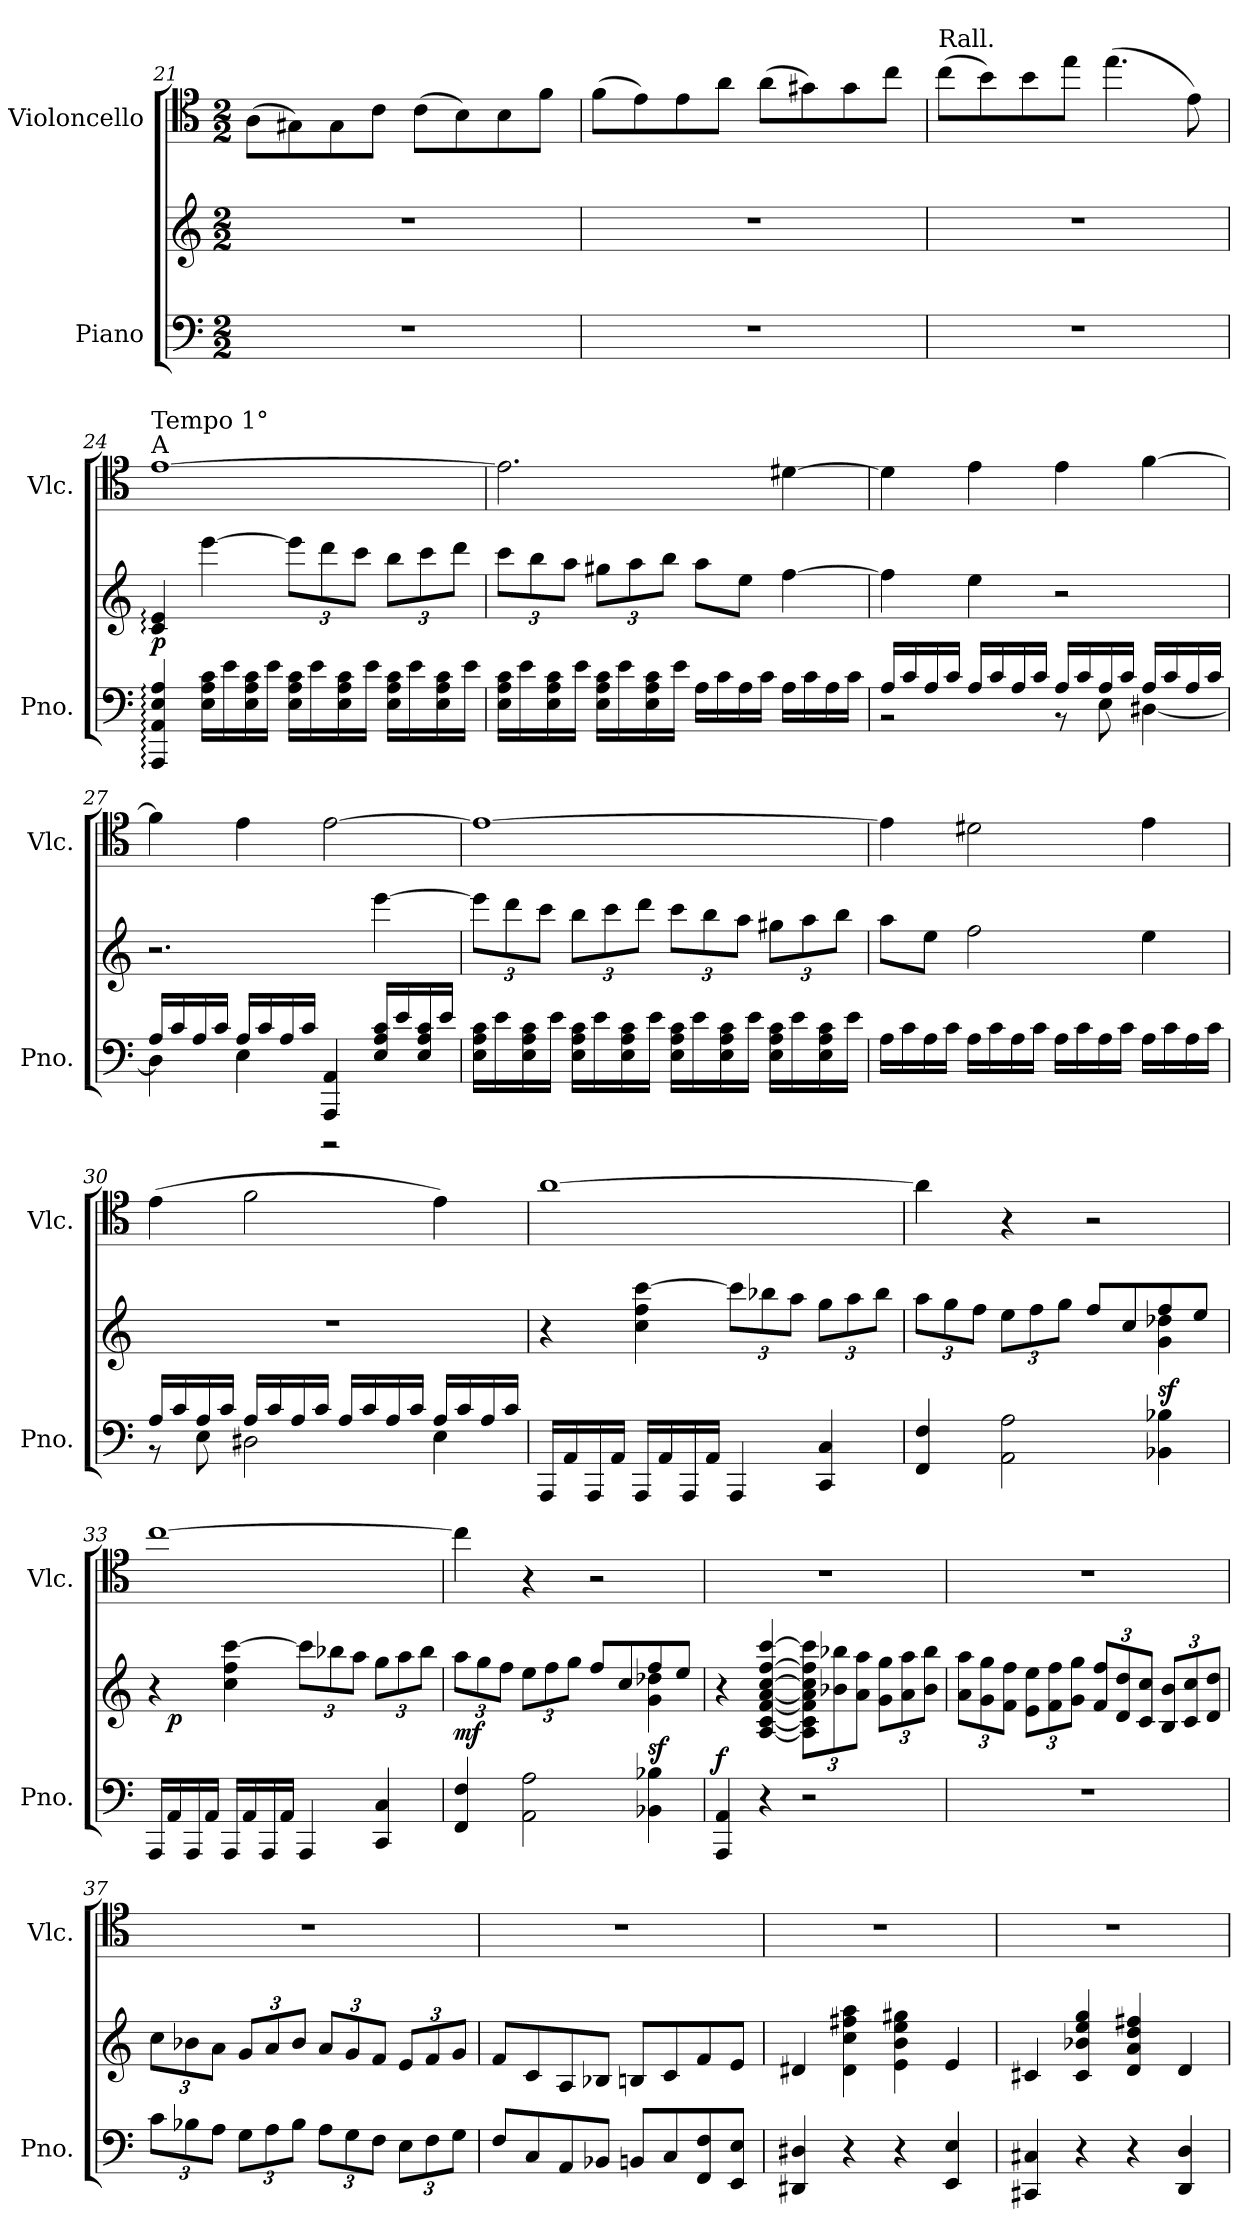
**kern	**kern	**dynam	**kern
*part2	*part2	*part2	*part1
*staff3	*staff2	*staff2/3	*staff1
*I"Piano	*	*	*I"Violoncello
*I'Pno.	*	*	*I'Vlc.
!!LO:PB:g=z
*clefF4	*clefG2	*	*clefC4
*k[]	*k[]	*	*k[]
*M2/2	*M2/2	*	*M2/2
=21	=21	=21	=21
1r	1r	.	(>8A\L
.	.	.	8G#X\)
.	.	.	8G#\
.	.	.	8c\J
.	.	.	(>8c\L
.	.	.	8B\)
.	.	.	8B\
.	.	.	8f\J
=22	=22	=22	=22
1r	1r	.	(>8f\L
.	.	.	8e\)
.	.	.	8e\
.	.	.	8a\J
.	.	.	(>8a\L
.	.	.	8g#X\)
.	.	.	8g#\
.	.	.	8cc\J
=23	=23	=23	=23
!	!	!	!LO:TX:a:t=Rall.
1r	1r	.	(>8cc\L
.	.	.	8b\)
.	.	.	8b\
.	.	.	8ee\J
.	.	.	(>4.ee\
.	.	.	8e\)
=24	=24	=24	=24
!	!	!	!LO:TX:a:t=A
!	!	!	!LO:TX:a:t=Tempo 1°
!	!	!LO:DY:b	!
4AAA/: 4AA/: 4E/: 4A/:	4c/: 4e/:	p	[1e
16E\ 16A\ 16c\LL	[4eee\	.	.
16e\	.	.	.
16E\ 16A\ 16c\	.	.	.
16e\JJ	.	.	.
*	*Xbrackettup	*	*
16E\ 16A\ 16c\LL	12eee\L]	.	.
16e\	.	.	.
.	12ddd\	.	.
16E\ 16A\ 16c\	.	.	.
.	12ccc\J	.	.
16e\JJ	.	.	.
16E\ 16A\ 16c\LL	12bb\L	.	.
16e\	.	.	.
.	12ccc\	.	.
16E\ 16A\ 16c\	.	.	.
.	12ddd\J	.	.
16e\JJ	.	.	.
!!LO:LB:g=z
=25	=25	=25	=25
16E\ 16A\ 16c\LL	12ccc\L	.	2.e\]
16e\	.	.	.
.	12bb\	.	.
16E\ 16A\ 16c\	.	.	.
.	12aa\J	.	.
16e\JJ	.	.	.
16E\ 16A\ 16c\LL	12gg#X\L	.	.
16e\	.	.	.
.	12aa\	.	.
16E\ 16A\ 16c\	.	.	.
.	12bb\J	.	.
16e\JJ	.	.	.
16A\LL	8aa\L	.	.
16c\	.	.	.
16A\	8ee\J	.	.
16c\JJ	.	.	.
16A\LL	[4ff\	.	[4d#X\
16c\	.	.	.
16A\	.	.	.
16c\JJ	.	.	.
=26	=26	=26	=26
*^	*	*	*
16A/LL	2r	4ff\]	.	4d#\]
16c/	.	.	.	.
16A/	.	.	.	.
16c/JJ	.	.	.	.
16A/LL	.	4ee\	.	4e\
16c/	.	.	.	.
16A/	.	.	.	.
16c/JJ	.	.	.	.
16A/LL	8r	2r	.	4e\
16c/	.	.	.	.
16A/	8E\	.	.	.
16c/JJ	.	.	.	.
16A/LL	[4D#X\	.	.	[4f\
16c/	.	.	.	.
16A/	.	.	.	.
16c/JJ	.	.	.	.
=27	=27	=27	=27	=27
16A/LL	4D#\]	2.r	.	4f\]
16c/	.	.	.	.
16A/	.	.	.	.
16c/JJ	.	.	.	.
16A/LL	4E\	.	.	4e\
16c/	.	.	.	.
16A/	.	.	.	.
16c/JJ	.	.	.	.
4AAA/ 4AA/	2r	.	.	[2e\
16E/ 16A/ 16c/LL	.	[4eee\	.	.
16e/	.	.	.	.
16E/ 16A/ 16c/	.	.	.	.
16e/JJ	.	.	.	.
*v	*v	*	*	*
!!LO:LB:g=z
=28	=28	=28	=28
16E\ 16A\ 16c\LL	12eee\L]	.	1e_
16e\	.	.	.
.	12ddd\	.	.
16E\ 16A\ 16c\	.	.	.
.	12ccc\J	.	.
16e\JJ	.	.	.
16E\ 16A\ 16c\LL	12bb\L	.	.
16e\	.	.	.
.	12ccc\	.	.
16E\ 16A\ 16c\	.	.	.
.	12ddd\J	.	.
16e\JJ	.	.	.
16E\ 16A\ 16c\LL	12ccc\L	.	.
16e\	.	.	.
.	12bb\	.	.
16E\ 16A\ 16c\	.	.	.
.	12aa\J	.	.
16e\JJ	.	.	.
16E\ 16A\ 16c\LL	12gg#X\L	.	.
16e\	.	.	.
.	12aa\	.	.
16E\ 16A\ 16c\	.	.	.
.	12bb\J	.	.
16e\JJ	.	.	.
=29	=29	=29	=29
16A\LL	8aa\L	.	4e\]
16c\	.	.	.
16A\	8ee\J	.	.
16c\JJ	.	.	.
16A\LL	2ff\	.	2d#X\
16c\	.	.	.
16A\	.	.	.
16c\JJ	.	.	.
16A\LL	.	.	.
16c\	.	.	.
16A\	.	.	.
16c\JJ	.	.	.
16A\LL	4ee\	.	4e\
16c\	.	.	.
16A\	.	.	.
16c\JJ	.	.	.
!!LO:LB:g=z
=30	=30	=30	=30
*^	*	*	*
16A/LL	8r	1r	.	(>4e\
16c/	.	.	.	.
16A/	8E\	.	.	.
16c/JJ	.	.	.	.
16A/LL	2D#X\	.	.	2f\
16c/	.	.	.	.
16A/	.	.	.	.
16c/JJ	.	.	.	.
16A/LL	.	.	.	.
16c/	.	.	.	.
16A/	.	.	.	.
16c/JJ	.	.	.	.
16A/LL	4E\	.	.	4e\)
16c/	.	.	.	.
16A/	.	.	.	.
16c/JJ	.	.	.	.
*v	*v	*	*	*
=31	=31	=31	=31
16AAA/LL	4r	.	[1a
16AA/	.	.	.
16AAA/	.	.	.
16AA/JJ	.	.	.
16AAA/LL	4cc\ 4ff\ [4ccc\	.	.
16AA/	.	.	.
16AAA/	.	.	.
16AA/JJ	.	.	.
4AAA/	12ccc\L]	.	.
.	12bb-X\	.	.
.	12aa\J	.	.
4CC/ 4C/	12gg\L	.	.
.	12aa\	.	.
.	12bb-\J	.	.
=32	=32	=32	=32
*	*^	*	*
4FF/ 4F/	12aa\L	2.ryy	.	4a\]
.	12gg\	.	.	.
.	12ff\J	.	.	.
2AA\ 2A\	12ee\L	.	.	4r
.	12ff\	.	.	.
.	12gg\J	.	.	.
.	8ff/L	.	.	2r
.	8cc/	.	.	.
!	!	!	!LO:DY:b	!
4BB-X\ 4B-X\	8ff/	4g\ 4dd-X\	sf	.
.	8ee/J	.	.	.
!!LO:PB:g=z
=33	=33	=33	=33	=33
16AAA/LL	4r	16ryy	.	[1cc
!	!	!	!LO:DY:b	!
16AA/	.	2...ryy	p	.
16AAA/	.	.	.	.
16AA/JJ	.	.	.	.
16AAA/LL	4cc\ 4ff\ [4ccc\	.	.	.
16AA/	.	.	.	.
16AAA/	.	.	.	.
16AA/JJ	.	.	.	.
4AAA/	12ccc\L]	.	.	.
.	12bb-X\	.	.	.
.	12aa\J	.	.	.
4CC/ 4C/	12gg\L	.	.	.
.	12aa\	.	.	.
.	12bb-\J	.	.	.
=34	=34	=34	=34	=34
!	!	!	!LO:DY:b	!
4FF/ 4F/	12aa\L	2.ryy	mf	4cc\]
.	12gg\	.	.	.
.	12ff\J	.	.	.
2AA\ 2A\	12ee\L	.	.	4r
.	12ff\	.	.	.
.	12gg\J	.	.	.
.	8ff/L	.	.	2r
.	8cc/	.	.	.
!	!	!	!LO:DY:b	!
4BB-X\ 4B-X\	8ff/	4g\ 4dd-X\	sf	.
.	8ee/J	.	.	.
*	*v	*v	*	*
=35	=35	=35	=35
!	!	!LO:DY:a=2	!
4AAA/ 4AA/	4r	f	1r
4r	[4A/ [4c/ [4f/ [4a/ [4cc/ [4ff/ [4ccc/	.	.
2r	12A\] 12c\] 12f\] 12a\] 12cc\] 12ff\] 12ccc\]L	.	.
.	12b-X\ 12bb-X\	.	.
.	12a\ 12aa\J	.	.
.	12g\ 12gg\L	.	.
.	12a\ 12aa\	.	.
.	12b-\ 12bb-\J	.	.
=36	=36	=36	=36
1r	12a\ 12aa\L	.	1r
.	12g\ 12gg\	.	.
.	12f\ 12ff\J	.	.
.	12e\ 12ee\L	.	.
.	12f\ 12ff\	.	.
.	12g\ 12gg\J	.	.
.	12f/ 12ff/L	.	.
.	12d/ 12dd/	.	.
.	12c/ 12cc/J	.	.
.	12B/ 12b/L	.	.
.	12c/ 12cc/	.	.
.	12d/ 12dd/J	.	.
!!LO:LB:g=z
=37	=37	=37	=37
*Xbrackettup	*	*	*
12c\L	12cc\L	.	1r
12B-X\	12b-X\	.	.
12A\J	12a\J	.	.
12G\L	12g/L	.	.
12A\	12a/	.	.
12B-\J	12b-/J	.	.
12A\L	12a/L	.	.
12G\	12g/	.	.
12F\J	12f/J	.	.
12E\L	12e/L	.	.
12F\	12f/	.	.
12G\J	12g/J	.	.
=38	=38	=38	=38
8F/L	8f/L	.	1r
8C/	8c/	.	.
8AA/	8A/	.	.
8BB-X/J	8B-X/J	.	.
8BBn/L	8Bn/L	.	.
8C/	8c/	.	.
8FF/ 8F/	8f/	.	.
8EE/ 8E/J	8e/J	.	.
=39	=39	=39	=39
4DD#X/ 4D#X/	4d#X/	.	1r
4r	4d#\ 4cc\ 4ff#X\ 4aa\	.	.
4r	4e\ 4b\ 4ee\ 4gg#X\	.	.
4EE/ 4E/	4e/	.	.
=40	=40	=40	=40
4CC#X/ 4C#X/	4c#X/	.	1r
4r	4c#/ 4b-X/ 4ee/ 4gg/	.	.
4r	4d/ 4a/ 4dd/ 4ff#X/	.	.
4DD/ 4D/	4d/	.	.
=	=	=	=
*-	*-	*-	*-
